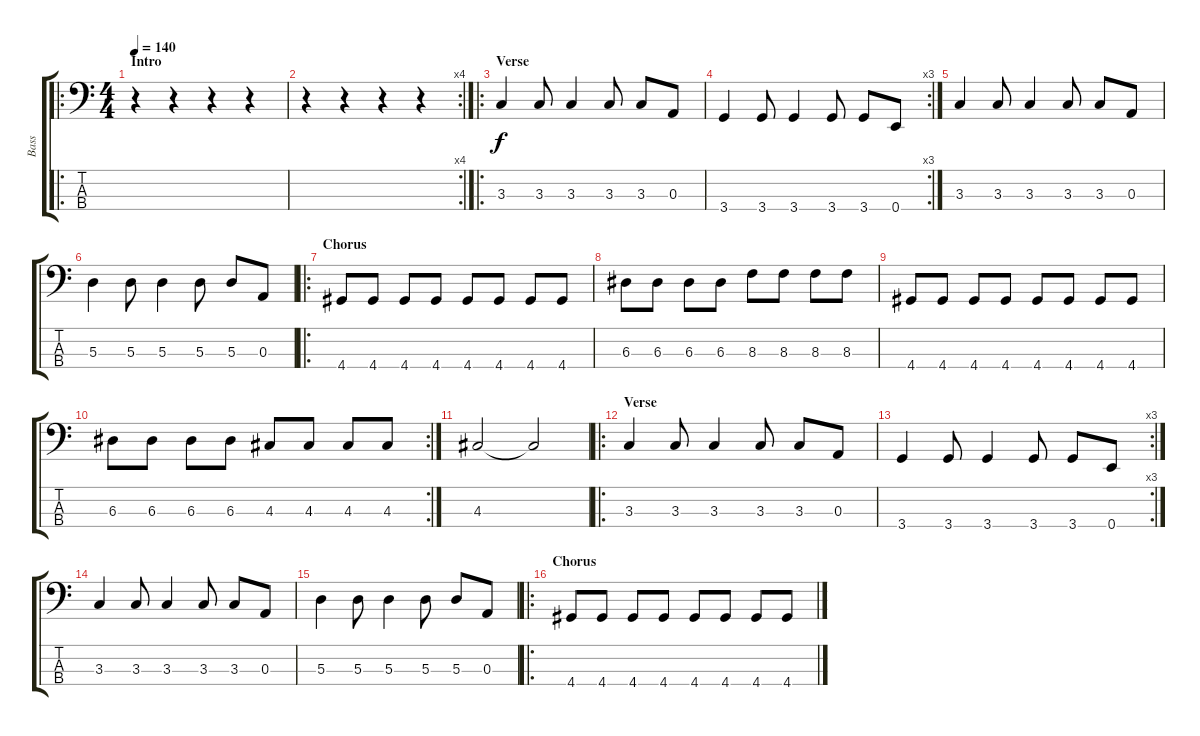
\track ("Bass" "Bass") {instrument electricbasspick}
\staff {score tabs}
\tuning (G2 D2 A1 E1) {hide}
\ro
\ts (4 4)
\section ("" "Intro")
\tempo 140
\clef f4
\ks c
r.4{dy f instrument electricbasspick} r.4 r.4 r.4 |
\rc 4
r.4 r.4 r.4 r.4 |
\ro
\section ("" "Verse")
3.3.4 3.3.8 3.3.4 3.3.8 3.3.8 0.3.8 |
\rc 3
3.4.4 3.4.8 3.4.4 3.4.8 3.4.8 0.4.8 |
3.3.4 3.3.8 3.3.4 3.3.8 3.3.8 0.3.8 |
5.3.4 5.3.8 5.3.4 5.3.8 5.3.8 0.3.8 |
\ro
\section ("" "Chorus")
4.4.8 4.4.8 4.4.8 4.4.8 4.4.8 4.4.8 4.4.8 4.4.8 |
6.3.8 6.3.8 6.3.8 6.3.8 8.3.8 8.3.8 8.3.8 8.3.8 |
4.4.8 4.4.8 4.4.8 4.4.8 4.4.8 4.4.8 4.4.8 4.4.8 |
\rc 2
6.3.8 6.3.8 6.3.8 6.3.8 4.3.8 4.3.8 4.3.8 4.3.8 |
4.3.2 4.3{t}.2 |
\ro
\section ("" "Verse")
3.3.4 3.3.8 3.3.4 3.3.8 3.3.8 0.3.8 |
\rc 3
3.4.4 3.4.8 3.4.4 3.4.8 3.4.8 0.4.8 |
3.3.4 3.3.8 3.3.4 3.3.8 3.3.8 0.3.8 |
5.3.4 5.3.8 5.3.4 5.3.8 5.3.8 0.3.8 |
\ro
\section ("" "Chorus")
4.4.8 4.4.8 4.4.8 4.4.8 4.4.8 4.4.8 4.4.8 4.4.8
